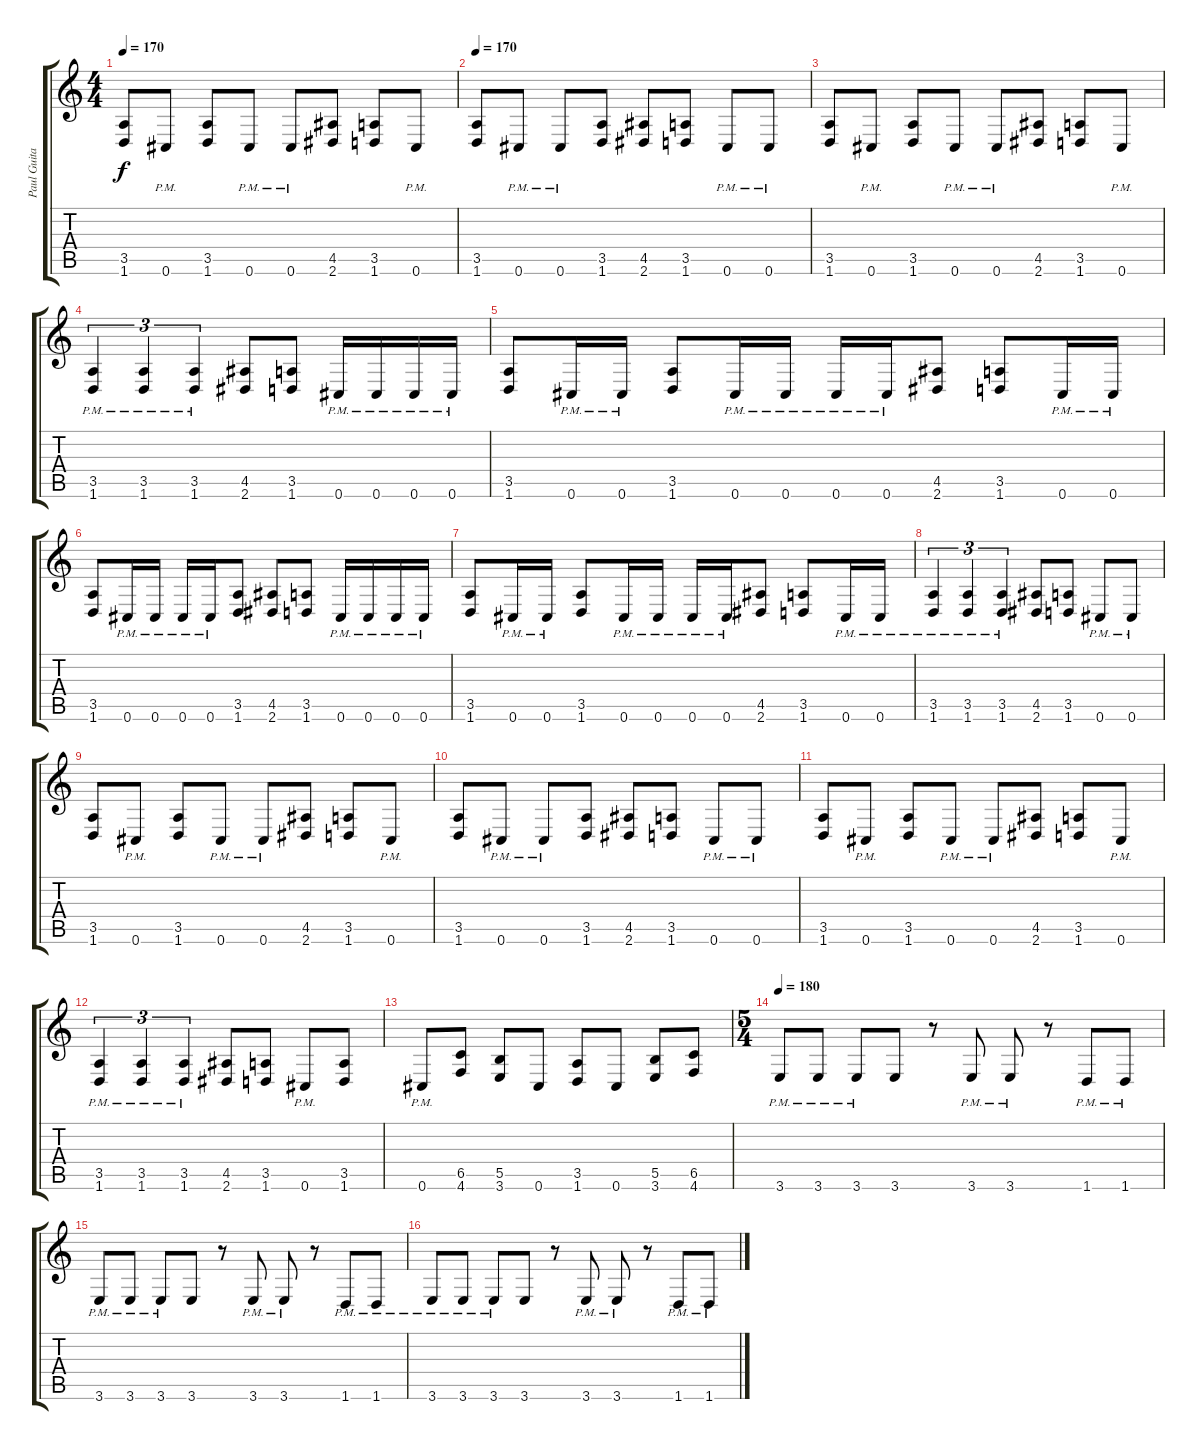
\track ("Paul Guitar" "Paul Guita") {instrument overdrivenguitar}
\staff {score tabs}
\tuning (Db4 Ab3 E3 B2 Gb2 Db2) {hide}
\ts (4 4)
\tempo 170
\clef g2
\ks c
(3.5 1.6).8{dy f} 0.6{pm}.8 (3.5 1.6).8 0.6{pm}.8 0.6{pm}.8 (4.5 2.6).8 (3.5 1.6).8 0.6{pm}.8 |
\tempo 170
(3.5 1.6).8 0.6{pm}.8 0.6{pm}.8 (3.5 1.6).8 (4.5 2.6).8 (3.5 1.6).8 0.6{pm}.8 0.6{pm}.8 |
(3.5 1.6).8 0.6{pm}.8 (3.5 1.6).8 0.6{pm}.8 0.6{pm}.8 (4.5 2.6).8 (3.5 1.6).8 0.6{pm}.8 |
(3.5{pm} 1.6).4{tu (3 2)} (3.5{pm} 1.6).4{tu (3 2)} (3.5{pm} 1.6).4{tu (3 2)} (4.5 2.6).8 (3.5 1.6).8 0.6{pm}.16 0.6{pm}.16 0.6{pm}.16 0.6{pm}.16 |
(3.5 1.6).8 0.6{pm}.16 0.6{pm}.16 (3.5 1.6).8 0.6{pm}.16 0.6{pm}.16 0.6{pm}.16 0.6{pm}.16 (4.5 2.6).8 (3.5 1.6).8 0.6{pm}.16 0.6{pm}.16 |
(3.5 1.6).8 0.6{pm}.16 0.6{pm}.16 0.6{pm}.16 0.6{pm}.16 (3.5 1.6).8 (4.5 2.6).8 (3.5 1.6).8 0.6{pm}.16 0.6{pm}.16 0.6{pm}.16 0.6{pm}.16 |
(3.5 1.6).8 0.6{pm}.16 0.6{pm}.16 (3.5 1.6).8 0.6{pm}.16 0.6{pm}.16 0.6{pm}.16 0.6{pm}.16 (4.5 2.6).8 (3.5 1.6).8 0.6{pm}.16 0.6{pm}.16 |
(3.5{pm} 1.6).4{tu (3 2)} (3.5{pm} 1.6).4{tu (3 2)} (3.5{pm} 1.6).4{tu (3 2)} (4.5 2.6).8 (3.5 1.6).8 0.6{pm}.8 0.6{pm}.8 |
(3.5 1.6).8 0.6{pm}.8 (3.5 1.6).8 0.6{pm}.8 0.6{pm}.8 (4.5 2.6).8 (3.5 1.6).8 0.6{pm}.8 |
(3.5 1.6).8 0.6{pm}.8 0.6{pm}.8 (3.5 1.6).8 (4.5 2.6).8 (3.5 1.6).8 0.6{pm}.8 0.6{pm}.8 |
(3.5 1.6).8 0.6{pm}.8 (3.5 1.6).8 0.6{pm}.8 0.6{pm}.8 (4.5 2.6).8 (3.5 1.6).8 0.6{pm}.8 |
(3.5{pm} 1.6).4{tu (3 2)} (3.5 1.6{pm}).4{tu (3 2)} (3.5{pm} 1.6).4{tu (3 2)} (4.5 2.6).8 (3.5 1.6).8 0.6{pm}.8 (3.5 1.6).8 |
0.6{pm}.8 (6.5 4.6).8 (5.5 3.6).8 0.6.8 (3.5 1.6).8 0.6.8 (5.5 3.6).8 (6.5 4.6).8 |
\ts (5 4)
\tempo 180
3.6{pm}.8 3.6{pm}.8 3.6{pm}.8 3.6.8 r.8 3.6{pm}.8 3.6{pm}.8 r.8 1.6{pm}.8 1.6{pm}.8 |
3.6{pm}.8 3.6{pm}.8 3.6{pm}.8 3.6.8 r.8 3.6{pm}.8 3.6{pm}.8 r.8 1.6{pm}.8 1.6{pm}.8 |
3.6{pm}.8 3.6{pm}.8 3.6{pm}.8 3.6.8 r.8 3.6{pm}.8 3.6{pm}.8 r.8 1.6{pm}.8 1.6{pm}.8
